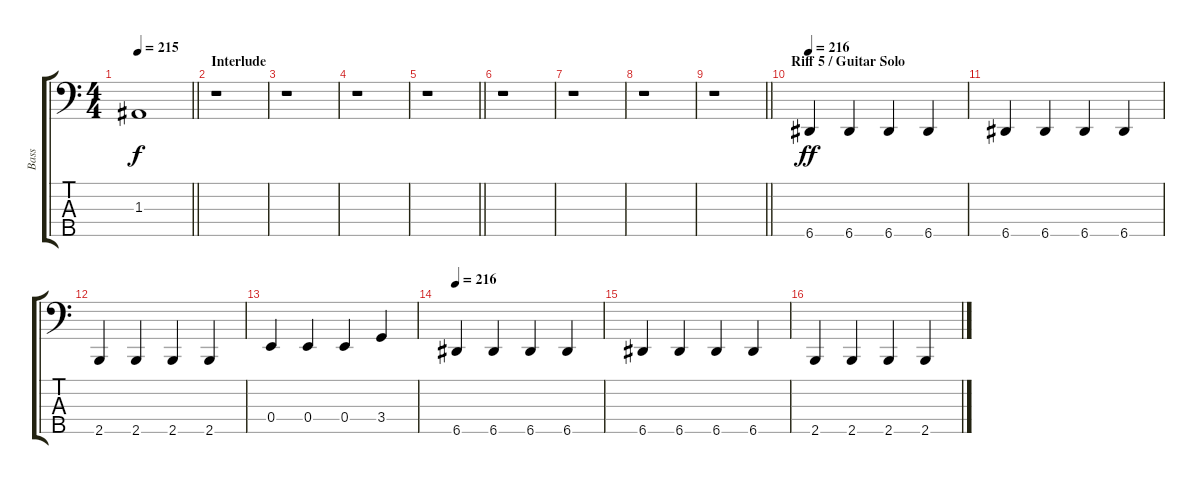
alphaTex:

\track ("Bass" "Bass") {instrument electricbasspick}
\staff {score tabs}
\tuning (G2 D2 A1 E1 A0) {hide}
\ts (4 4)
\tempo 215
\clef f4
\barLineRight lightlight
\ks c
1.3{t}.1{dy f} |
\section ("" "Interlude")
r.1 |
r.1 |
r.1 |
\barLineRight lightlight
r.1 |
r.1 |
r.1 |
r.1 |
\barLineRight lightlight
r.1 |
\section ("" "Riff 5 / Guitar Solo")
\tempo 216
6.5.4{dy ff} 6.5.4 6.5.4 6.5.4 |
6.5.4 6.5.4 6.5.4 6.5.4 |
2.5.4 2.5.4 2.5.4 2.5.4 |
0.4.4 0.4.4 0.4.4 3.4.4 |
\tempo 216
6.5.4 6.5.4 6.5.4 6.5.4 |
6.5.4 6.5.4 6.5.4 6.5.4 |
2.5.4 2.5.4 2.5.4 2.5.4
